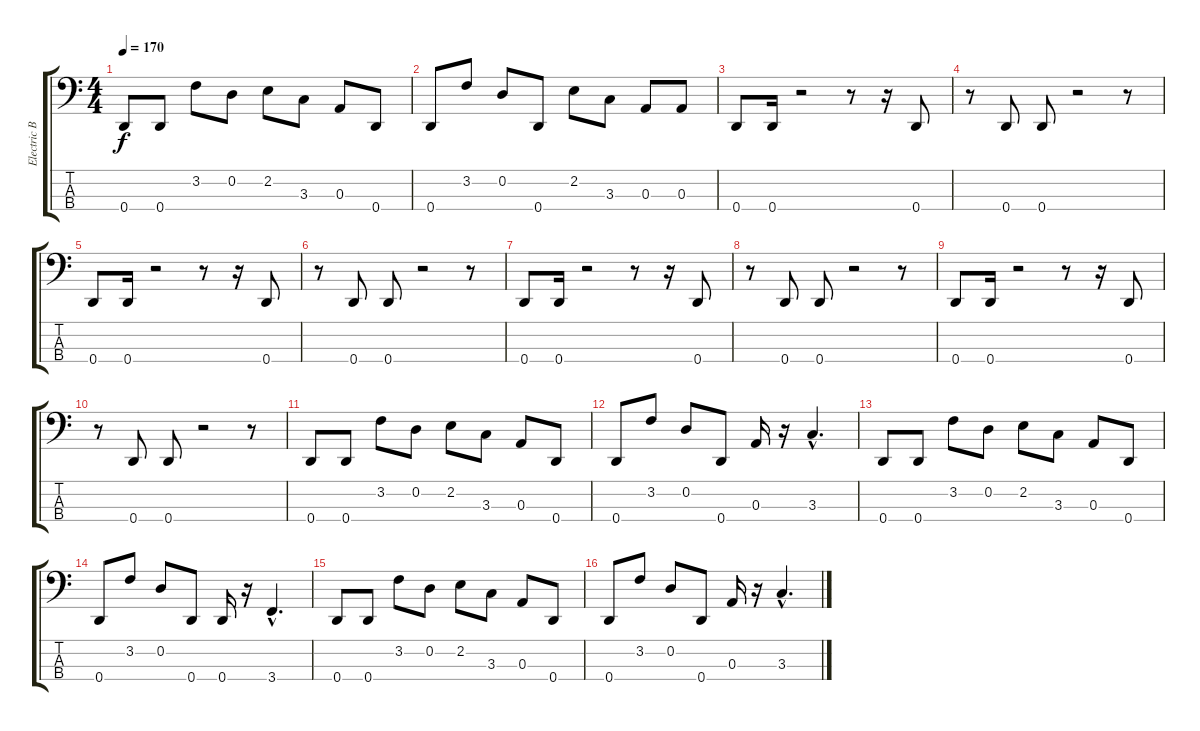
\track ("Electric Bass" "Electric B") {instrument acousticbass}
\staff {score tabs}
\tuning (G2 D2 A1 D1) {hide}
\ts (4 4)
\tempo 170
\clef f4
\ks c
0.4.8{dy f} 0.4.8 3.2.8 0.2.8 2.2.8 3.3.8 0.3.8 0.4.8 |
0.4.8 3.2.8 0.2.8 0.4.8 2.2.8 3.3.8 0.3.8 0.3.8 |
0.4.8 0.4.16 r.2 r.8 r.16 0.4.8 |
r.8 0.4.8 0.4.8 r.2 r.8 |
0.4.8 0.4.16 r.2 r.8 r.16 0.4.8 |
r.8 0.4.8 0.4.8 r.2 r.8 |
0.4.8 0.4.16 r.2 r.8 r.16 0.4.8 |
r.8 0.4.8 0.4.8 r.2 r.8 |
0.4.8 0.4.16 r.2 r.8 r.16 0.4.8 |
r.8 0.4.8 0.4.8 r.2 r.8 |
0.4.8 0.4.8 3.2.8 0.2.8 2.2.8 3.3.8 0.3.8 0.4.8 |
0.4.8 3.2.8 0.2.8 0.4.8 0.3.16 r.16 3.3{hac}.4{d} |
0.4.8 0.4.8 3.2.8 0.2.8 2.2.8 3.3.8 0.3.8 0.4.8 |
0.4.8 3.2.8 0.2.8 0.4.8 0.4.16 r.16 3.4{hac}.4{d} |
0.4.8 0.4.8 3.2.8 0.2.8 2.2.8 3.3.8 0.3.8 0.4.8 |
0.4.8 3.2.8 0.2.8 0.4.8 0.3.16 r.16 3.3{hac}.4{d}
